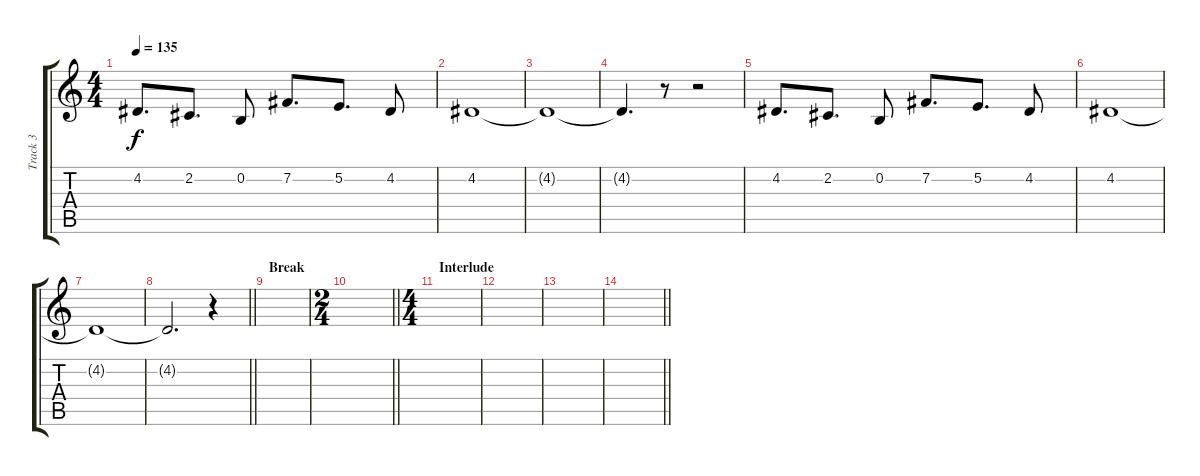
\track ("Track 3" "Track 3") {instrument lead5charang}
\staff {score tabs}
\tuning (E4 B3 G3 D3 A2 E2) {hide}
\ts (4 4)
\tempo 135
\clef g2
\ks c
4.2.8{d dy f} 2.2.8{d} 0.2.8 7.2.8{d} 5.2.8{d} 4.2.8 |
4.2.1 |
4.2{t}.1 |
4.2{t}.4{d} r.8 r.2 |
4.2.8{d} 2.2.8{d} 0.2.8 7.2.8{d} 5.2.8{d} 4.2.8 |
4.2.1 |
4.2{t}.1 |
\barLineRight lightlight
4.2{t}.2{d} r.4 |
\section ("" "Break")
|
\ts (2 4)
\barLineRight lightlight
|
\ts (4 4)
\section ("" "Interlude")
|
|
|
\barLineRight lightlight
